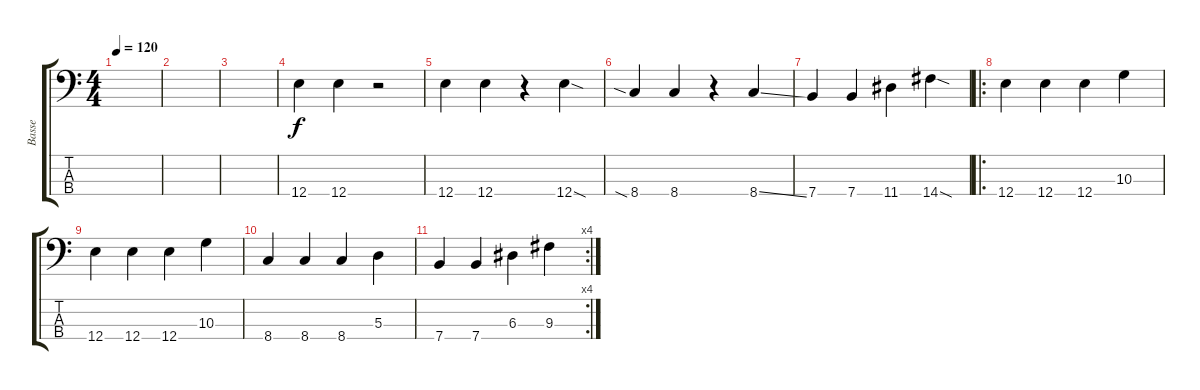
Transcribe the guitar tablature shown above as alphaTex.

\track ("Basse" "Basse") {instrument electricbassfinger}
\staff {score tabs}
\tuning (G2 D2 A1 E1) {hide}
\ts (4 4)
\tempo 120
\clef f4
\ks c
|
|
|
12.4.4 12.4.4 r.2 |
12.4.4 12.4.4 r.4 12.4{sod}.4 |
8.4{sia}.4 8.4.4 r.4 8.4{ss}.4 |
7.4.4 7.4.4 11.4.4 14.4{sod}.4 |
\ro
12.4.4 12.4.4 12.4.4 10.3.4 |
12.4.4 12.4.4 12.4.4 10.3.4 |
8.4.4 8.4.4 8.4.4 5.3.4 |
\rc 4
7.4.4 7.4.4 6.3.4 9.3.4
